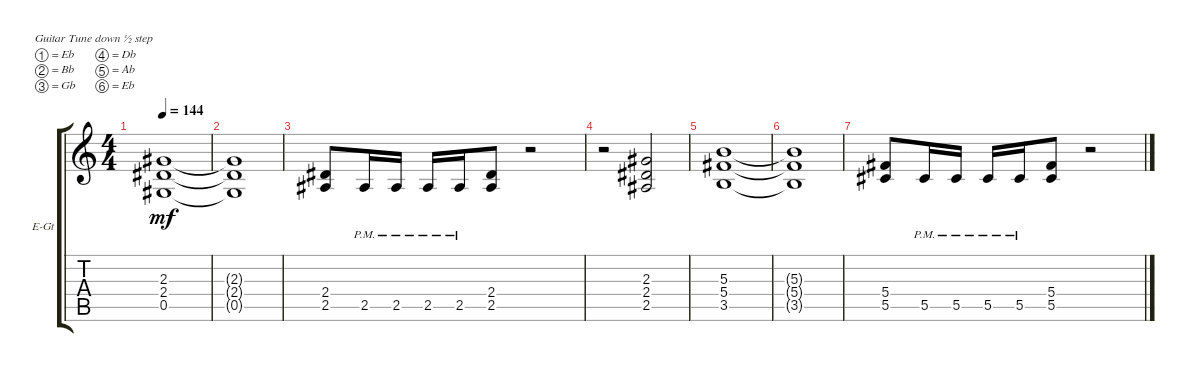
\bracketExtendMode groupsimilarinstruments
\firstSystemTrackNameOrientation horizontal
\otherSystemsTrackNameOrientation horizontal
\track ("Guitar 2" "E-Gt") {instrument distortionguitar}
\staff {score tabs}
\tuning (Eb4 Bb3 Gb3 Db3 Ab2 Eb2)
\ts (4 4)
\tempo 144
\clef g2
\ks c
(0.5 2.4 2.3).1{dy mf} |
(0.5{t} 2.4{t} 2.3{t}).1 |
(2.5 2.4).8 2.5{pm}.16 2.5{pm}.16 2.5{pm}.16 2.5{pm}.16 (2.5 2.4).8 r.2 |
r.2 (2.5 2.4 2.3).2 |
(5.4 3.5 5.3).1 |
(5.4{t} 3.5{t} 5.3{t}).1 |
(5.4 5.5).8 5.5{pm}.16 5.5{pm}.16 5.5{pm}.16 5.5{pm}.16 (5.4 5.5).8 r.2
